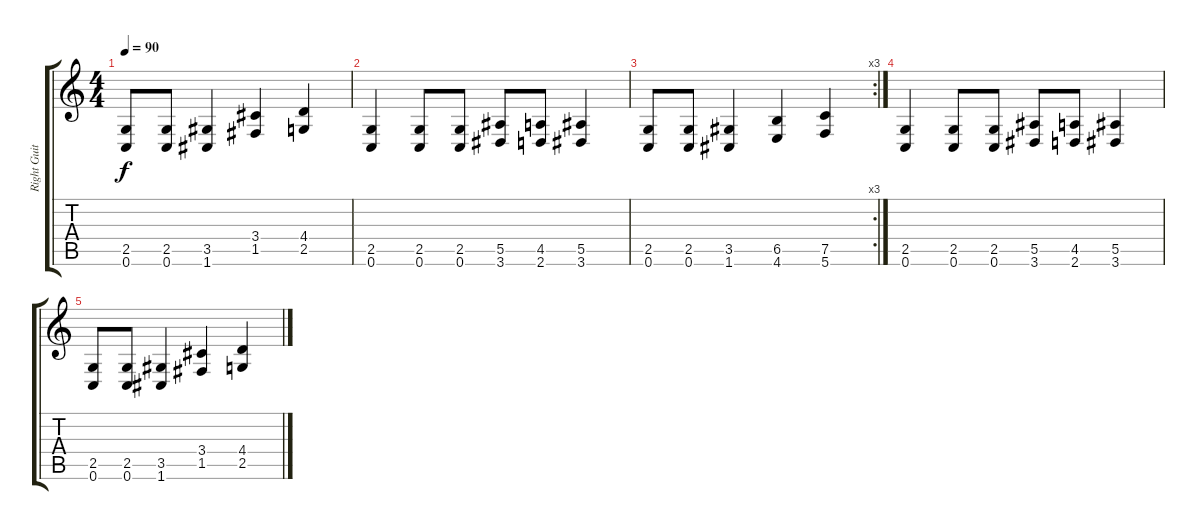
\track ("Right Guitar" "Right Guit") {instrument distortionguitar}
\staff {score tabs}
\tuning (C4 G3 Eb3 Bb2 F2 C2) {hide}
\ts (4 4)
\tempo 90
\clef g2
\ks c
(2.5 0.6).8{dy f} (2.5 0.6).8 (3.5 1.6).4 (3.4 1.5).4 (4.4 2.5).4 |
(2.5 0.6).4 (2.5 0.6).8 (2.5 0.6).8 (5.5 3.6).8 (4.5 2.6).8 (5.5 3.6).4 |
\rc 3
(2.5 0.6).8 (2.5 0.6).8 (3.5 1.6).4 (6.5 4.6).4 (7.5 5.6).4 |
(2.5 0.6).4 (2.5 0.6).8 (2.5 0.6).8 (5.5 3.6).8 (4.5 2.6).8 (5.5 3.6).4 |
(2.5 0.6).8 (2.5 0.6).8 (3.5 1.6).4 (3.4 1.5).4 (4.4 2.5).4
